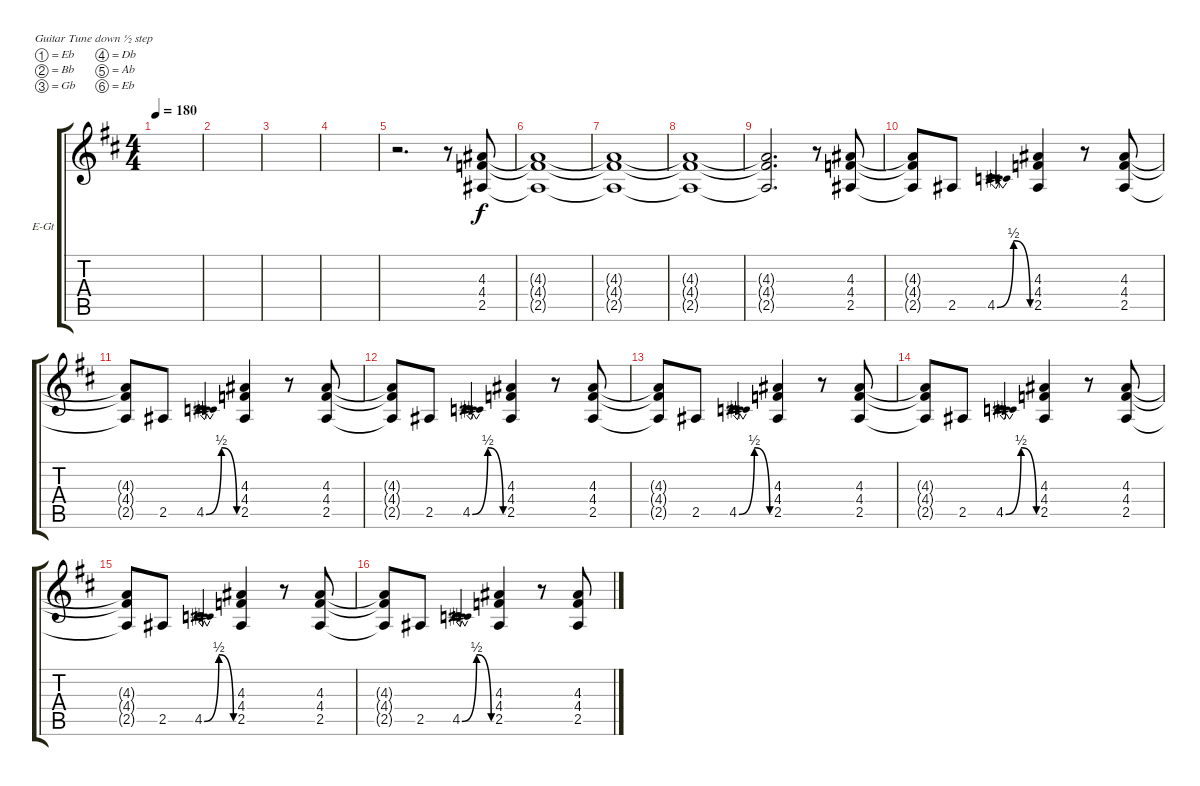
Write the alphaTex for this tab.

\defaultSystemsLayout 4
\bracketExtendMode groupsimilarinstruments
\firstSystemTrackNameOrientation horizontal
\otherSystemsTrackNameOrientation horizontal
\track ("Rithm Guitar 2" "E-Gt") {instrument distortionguitar}
\staff {score tabs}
\tuning (Eb4 Bb3 Gb3 Db3 Ab2 Eb2)
\ts (4 4)
\tempo 180
\clef g2
\scale
0.487395
\ks bminor
|
\scale
0.256303 |
\scale
0.256303 |
\scale
0.333333 |
\scale
0.333333 r.2{d} r.8 (2.5 4.4 4.3).8 |
\scale
0.333333 (4.3{t} 4.4{t} 2.5{t}).1 |
\scale
0.333333 (2.5{t} 4.4{t} 4.3{t}).1 |
\scale
0.333333 (2.5{t} 4.4{t} 4.3{t}).1 |
\scale
0.333333 (2.5{t} 4.4{t} 4.3{t}).2{d} r.8 (2.5 4.4 4.3).8 |
(2.5{t} 4.4{t} 4.3{t}).8 2.5.8 4.5{be (bendrelease 0 0 10.799999999999999 2 20.4 2 31.2 0)}.4 (2.5 4.4 4.3).4 r.8 (2.5 4.4 4.3).8 |
(2.5{t} 4.4{t} 4.3{t}).8 2.5.8 4.5{be (bendrelease 0 0 10.799999999999999 2 20.4 2 31.2 0)}.4 (2.5 4.4 4.3).4 r.8 (2.5 4.4 4.3).8 |
(2.5{t} 4.4{t} 4.3{t}).8 2.5.8 4.5{be (bendrelease 0 0 10.799999999999999 2 20.4 2 31.2 0)}.4 (2.5 4.4 4.3).4 r.8 (2.5 4.4 4.3).8 |
(2.5{t} 4.4{t} 4.3{t}).8 2.5.8 4.5{be (bendrelease 0 0 10.799999999999999 2 20.4 2 31.2 0)}.4 (2.5 4.4 4.3).4 r.8 (2.5 4.4 4.3).8 |
(2.5{t} 4.4{t} 4.3{t}).8 2.5.8 4.5{be (bendrelease 0 0 10.799999999999999 2 20.4 2 31.2 0)}.4 (2.5 4.4 4.3).4 r.8 (2.5 4.4 4.3).8 |
(2.5{t} 4.4{t} 4.3{t}).8 2.5.8 4.5{be (bendrelease 0 0 10.799999999999999 2 20.4 2 31.2 0)}.4 (2.5 4.4 4.3).4 r.8 (2.5 4.4 4.3).8 |
(2.5{t} 4.4{t} 4.3{t}).8 2.5.8 4.5{be (bendrelease 0 0 10.799999999999999 2 20.4 2 31.2 0)}.4 (2.5 4.4 4.3).4 r.8 (2.5 4.4 4.3).8
